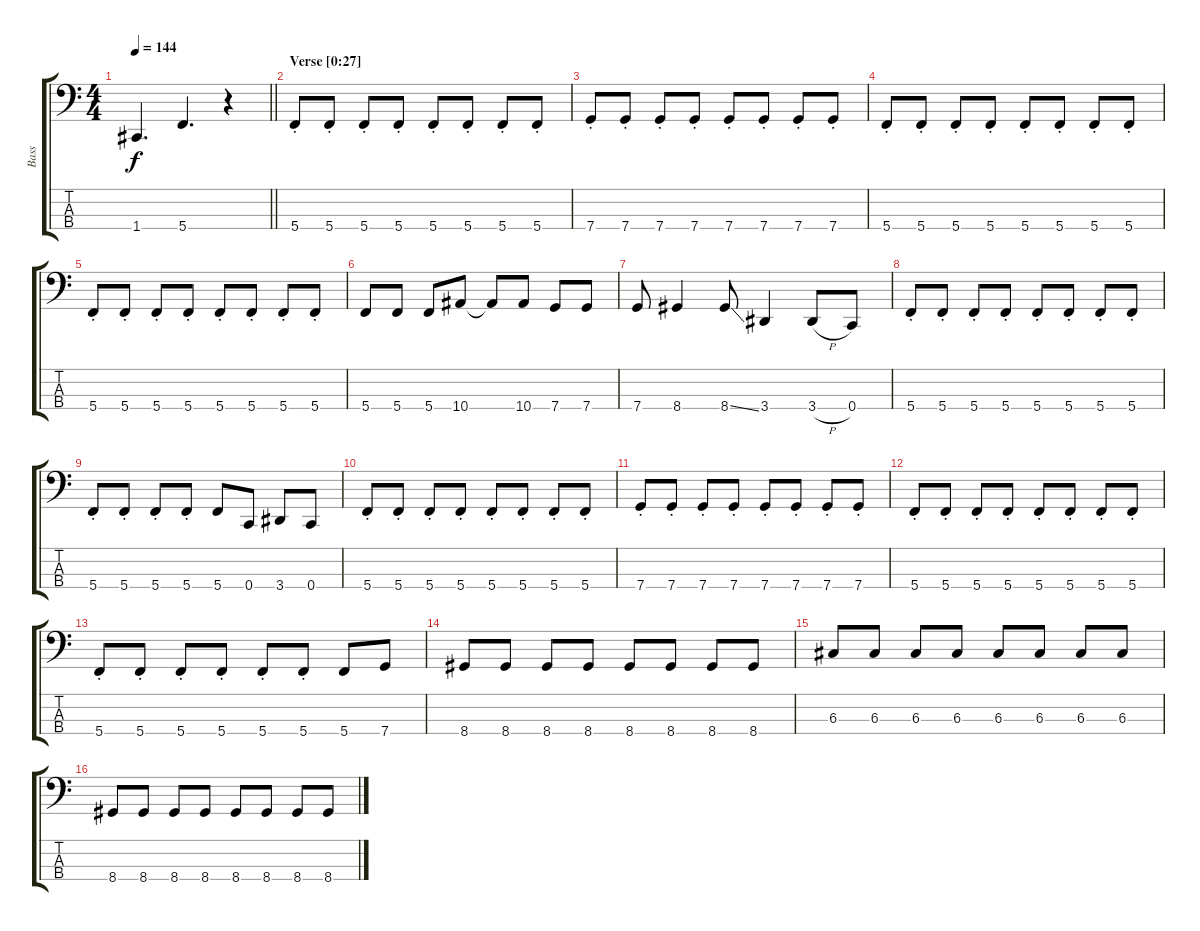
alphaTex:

\track ("Bass" "Bass") {instrument electricbasspick}
\staff {score tabs}
\tuning (F2 C2 G1 C1) {hide}
\ts (4 4)
\tempo 144
\clef f4
\barLineRight lightlight
\ks c
1.4.4{d dy f} 5.4.4{d} r.4 |
\section ("" "Verse [0:27]")
5.4{st}.8 5.4{st}.8 5.4{st}.8 5.4{st}.8 5.4{st}.8 5.4{st}.8 5.4{st}.8 5.4{st}.8 |
7.4{st}.8 7.4{st}.8 7.4{st}.8 7.4{st}.8 7.4{st}.8 7.4{st}.8 7.4{st}.8 7.4{st}.8 |
5.4{st}.8 5.4{st}.8 5.4{st}.8 5.4{st}.8 5.4{st}.8 5.4{st}.8 5.4{st}.8 5.4{st}.8 |
5.4{st}.8 5.4{st}.8 5.4{st}.8 5.4{st}.8 5.4{st}.8 5.4{st}.8 5.4{st}.8 5.4{st}.8 |
5.4.8 5.4.8 5.4.8 10.4.8 10.4{t}.8 10.4.8 7.4.8 7.4.8 |
7.4.8 8.4.4 8.4{ss}.8 3.4.4 3.4{h}.8 0.4.8 |
5.4{st}.8 5.4{st}.8 5.4{st}.8 5.4{st}.8 5.4{st}.8 5.4{st}.8 5.4{st}.8 5.4{st}.8 |
5.4{st}.8 5.4{st}.8 5.4{st}.8 5.4{st}.8 5.4.8 0.4.8 3.4.8 0.4.8 |
5.4{st}.8 5.4{st}.8 5.4{st}.8 5.4{st}.8 5.4{st}.8 5.4{st}.8 5.4{st}.8 5.4{st}.8 |
7.4{st}.8 7.4{st}.8 7.4{st}.8 7.4{st}.8 7.4{st}.8 7.4{st}.8 7.4{st}.8 7.4{st}.8 |
5.4{st}.8 5.4{st}.8 5.4{st}.8 5.4{st}.8 5.4{st}.8 5.4{st}.8 5.4{st}.8 5.4{st}.8 |
5.4{st}.8 5.4{st}.8 5.4{st}.8 5.4{st}.8 5.4{st}.8 5.4{st}.8 5.4.8 7.4.8 |
8.4.8 8.4.8 8.4.8 8.4.8 8.4.8 8.4.8 8.4.8 8.4.8 |
6.3.8 6.3.8 6.3.8 6.3.8 6.3.8 6.3.8 6.3.8 6.3.8 |
8.4.8 8.4.8 8.4.8 8.4.8 8.4.8 8.4.8 8.4.8 8.4.8
